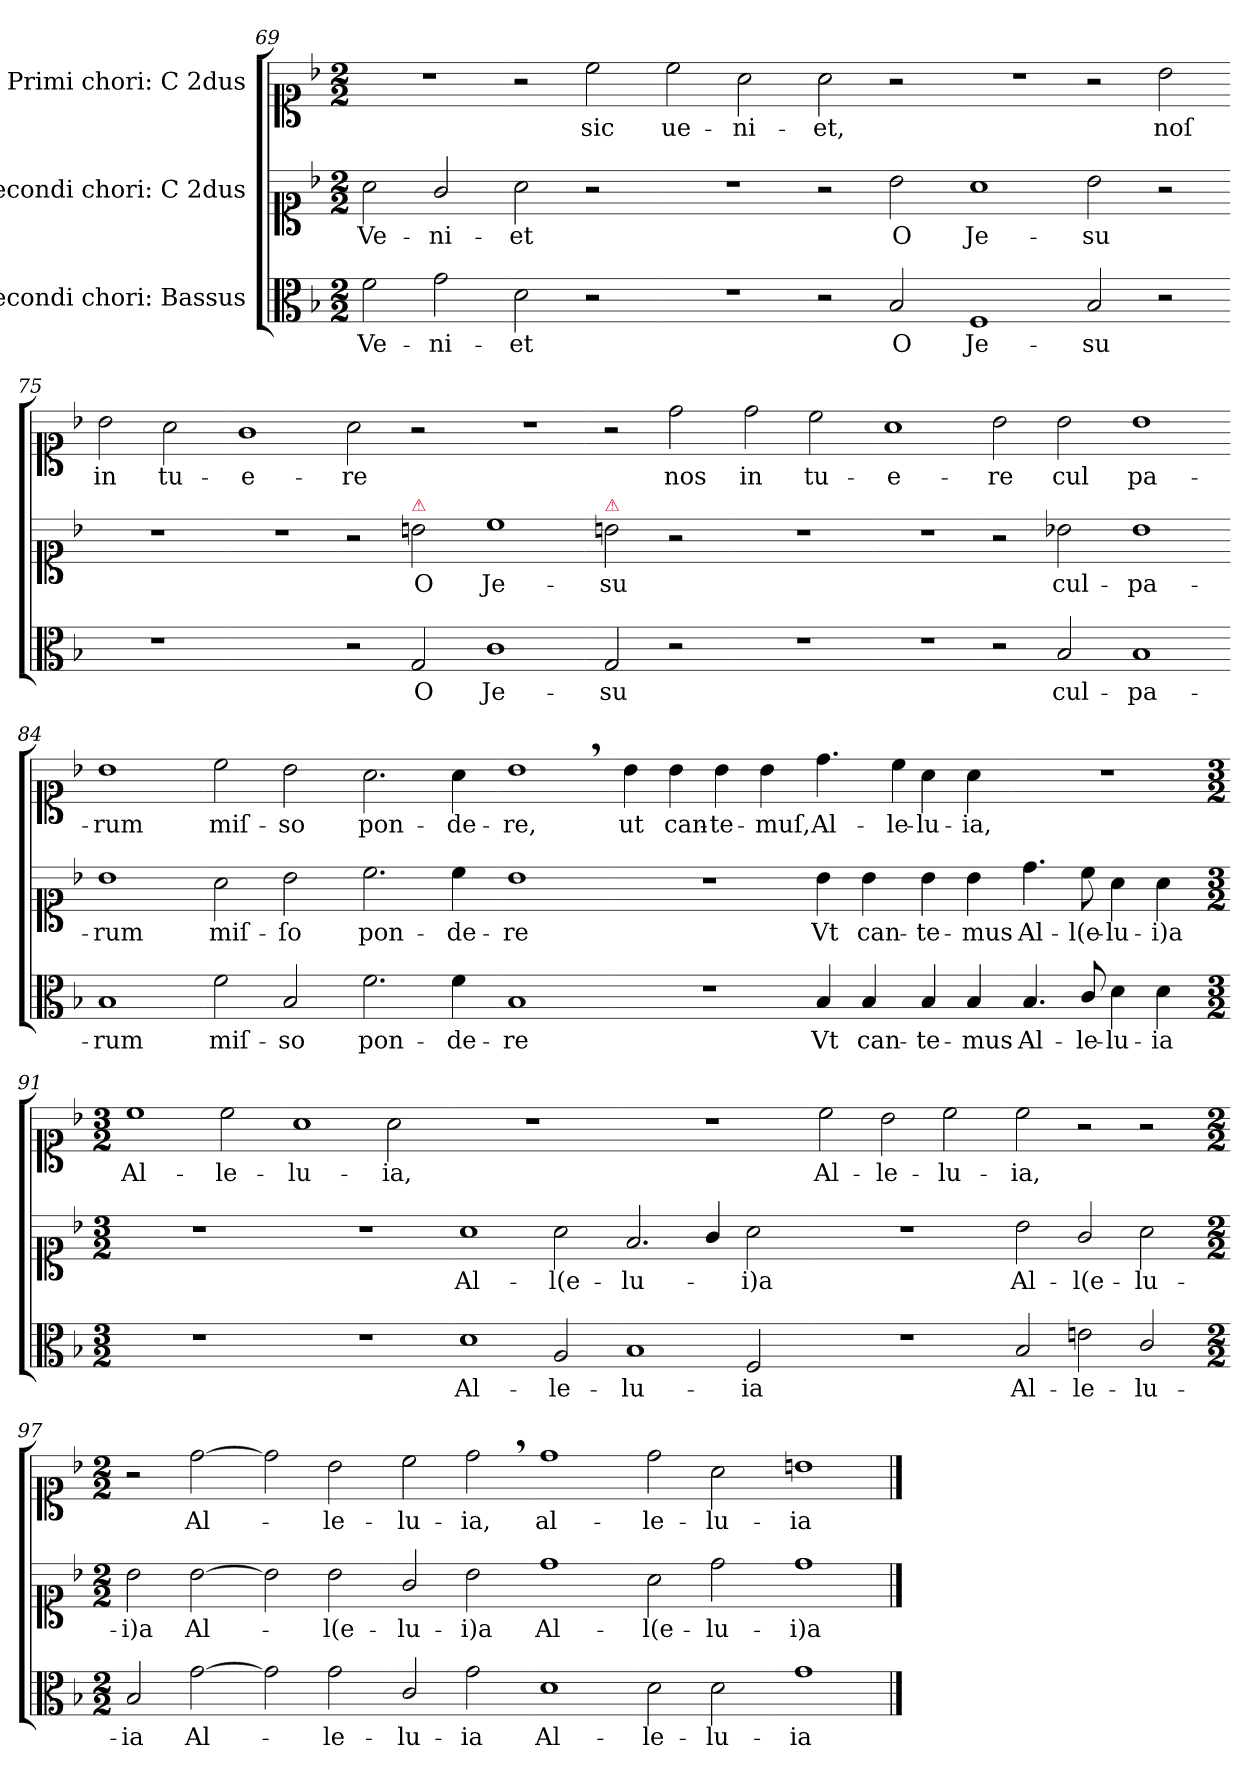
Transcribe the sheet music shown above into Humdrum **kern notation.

**kern	**text	**kern	**text	**kern	**text
*part3	*part3	*part2	*part2	*part1	*part1
*staff3	*staff3	*staff2	*staff2	*staff1	*staff1
*I"Secondi chori: Bassus	*	*I"Secondi chori: C 2dus	*	*I"Primi chori: C 2dus	*
*clefC3	*	*clefC1	*	*clefC1	*
*k[b-]	*	*k[b-]	*	*k[b-]	*
*M2/2	*	*M2/2	*	*M2/2	*
=69	=69	=69	=69	=69	=69
2f\	Ve-	2a\	Ve-	1r	.
2g\	-ni-	2g/	-ni-	.	.
=70-	=70-	=70-	=70-	=70-	=70-
2d\	-et	2a\	-et	2r	.
2r	.	2r	.	2cc\	sic
=71-	=71-	=71-	=71-	=71-	=71-
1r	.	1r	.	2cc\	ue-
.	.	.	.	2a\	-ni-
=72-	=72-	=72-	=72-	=72-	=72-
2r	.	2r	.	2a\	-et,
2B-/	O	2b-\	O	2r	.
=73-	=73-	=73-	=73-	=73-	=73-
1F	Je-	1a	Je-	1r	.
=74-	=74-	=74-	=74-	=74-	=74-
2B-/	-su	2b-\	-su	2r	.
2r	.	2r	.	2b-\	noſ
=75-	=75-	=75-	=75-	=75-	=75-
1r	.	1r	.	2b-\	in
.	.	.	.	2a\	tu-
=76-	=76-	=76-	=76-	=76-	=76-
1ryy	.	1r	.	1g	-e-
=77-	=77-	=77-	=77-	=77-	=77-
2r	.	2r	.	2a\	-re
!	!	!LO:TX:a:color=crimson:t=⚠	!	!	!
2G/	O	2bn\	O	2r	.
=78-	=78-	=78-	=78-	=78-	=78-
1c	Je-	1cc	Je-	1r	.
=79-	=79-	=79-	=79-	=79-	=79-
!	!	!LO:TX:a:color=crimson:t=⚠	!	!	!
2G/	-su	2bn\	-su	2r	.
2r	.	2r	.	2dd\	nos
=80-	=80-	=80-	=80-	=80-	=80-
1r	.	1r	.	2dd\	in
.	.	.	.	2cc\	tu-
=81-	=81-	=81-	=81-	=81-	=81-
1r	.	1r	.	1a	-e-
=82-	=82-	=82-	=82-	=82-	=82-
2r	.	2r	.	2b-\	-re
2B-/	cul-	2b-X\	cul-	2b-\	cul
=83-	=83-	=83-	=83-	=83-	=83-
1B-	-pa-	1b-	-pa-	1b-	pa-
=84-	=84-	=84-	=84-	=84-	=84-
1B-	-rum	1b-	-rum	1b-	-rum
=85-	=85-	=85-	=85-	=85-	=85-
2f\	miſ-	2a\	miſ-	2cc\	miſ-
2B-/	-so	2b-\	-ſo	2b-\	-so
=86-	=86-	=86-	=86-	=86-	=86-
2.f\	pon-	2.cc\	pon-	2.a\	pon-
4f\	-de-	4cc\	-de-	4a\	-de-
=87-	=87-	=87-	=87-	=87-	=87-
1B-	-re	1b-	-re	1b-,	-re,
=88-	=88-	=88-	=88-	=88-	=88-
1r	.	1r	.	4b-\	ut
.	.	.	.	4b-\	can-
.	.	.	.	4b-\	-te-
.	.	.	.	4b-\	-muſ,
=89-	=89-	=89-	=89-	=89-	=89-
4B-/	Vt	4b-\	Vt	4.dd\	Al-
4B-/	can-	4b-\	can-	.	.
!	!	!	!	!LO:N:vis=4	!
.	.	.	.	8cc\	-le-
4B-/	-te-	4b-\	-te-	4a\	-lu-
4B-/	-mus	4b-\	-mus	4a\	-ia,
=90-	=90-	=90-	=90-	=90-	=90-
4.B-/	Al-	4.dd\	Al-	1r	.
8c/	-le-	8cc\	-l(e-	.	.
4d\	-lu-	4a\	-lu-	.	.
4d\	-ia	4a\	-i)a	.	.
=91-	=91-	=91-	=91-	=91-	=91-
*M3/2	*	*M3/2	*	*M3/2	*
1.r	.	1.r	.	1cc	Al-
.	.	.	.	2cc\	-le-
=92-	=92-	=92-	=92-	=92-	=92-
1.r	.	1.r	.	1a	-lu-
.	.	.	.	2a\	-ia,
=93-	=93-	=93-	=93-	=93-	=93-
1d	Al-	1a	Al-	1.r	.
2A/	-le-	2a\	-l(e-	.	.
=94-	=94-	=94-	=94-	=94-	=94-
1B-	-lu-	2.f/	-lu-	1.r	.
.	.	4g/	.	.	.
2F/	-ia	2a\	-i)a	.	.
=95-	=95-	=95-	=95-	=95-	=95-
1.r	.	1.r	.	2cc\	Al-
.	.	.	.	2b-\	-le-
.	.	.	.	2cc\	-lu-
=96-	=96-	=96-	=96-	=96-	=96-
2B-/	Al-	2b-\	Al-	2cc\	-ia,
2en\	-le-	2g/	-l(e-	2r	.
2c/	-lu-	2a\	-lu-	2r	.
=97-	=97-	=97-	=97-	=97-	=97-
*M2/2	*	*M2/2	*	*M2/2	*
2B-/	-ia	2b-\	-i)a	2r	.
[2g\	Al-	[2b-\	Al-	[2dd\	Al-
=98-	=98-	=98-	=98-	=98-	=98-
2g\]	.	2b-\]	.	2dd\]	.
2g\	-le-	2b-\	-l(e-	2b-\	-le-
=99-	=99-	=99-	=99-	=99-	=99-
2c/	-lu-	2g/	-lu-	2cc\	-lu-
2g\	-ia	2b-\	-i)a	2dd,<\	-ia,
=100-	=100-	=100-	=100-	=100-	=100-
1d	Al-	1dd	Al-	1dd	al-
=101-	=101-	=101-	=101-	=101-	=101-
2d\	-le-	2a\	-l(e-	2dd\	-le-
2d\	-lu-	2dd\	-lu-	2a\	-lu-
=102-	=102-	=102-	=102-	=102-	=102-
1g	-ia	1dd	-i)a	1bn	-ia-
==	==	==	==	==	==
*-	*-	*-	*-	*-	*-
